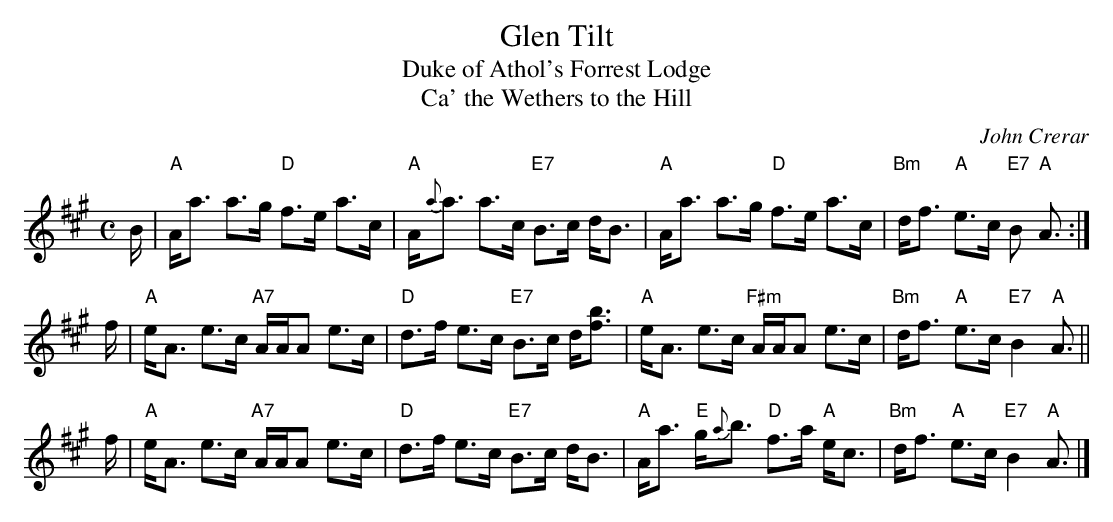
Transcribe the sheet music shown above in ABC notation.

X:1
T: Glen Tilt
T: Duke of Athol's Forrest Lodge
T: Ca' the Wethers to the Hill
C: John Crerar
M: C
L: 1/16
K: A
B |\
"A"Aa3 a3g "D"f3e a3c | "A"A{a}a3 a3c "E7"B3c dB3 |\
"A"Aa3 a3g "D"f3e a3c | "Bm"df3 "A"e3c "E7"B2 "A"A3 :|
f |\
"A"eA3 e3c "A7"AAA2 e3c | "D"d3f e3c "E7"B3c d[b3f3] |\
"A"eA3 e3c "F#m"AAA2 e3c | "Bm"df3 "A"e3c "E7"B4 "A"A3 ||
f |\
"A"eA3 e3c "A7"AAA2 e3c | "D"d3f e3c "E7"B3c dB3 |\
"A"Aa3 "E"g{a}b3 "D"f3a "A"ec3 | "Bm"df3 "A"e3c "E7"B4 "A"A3 |]
